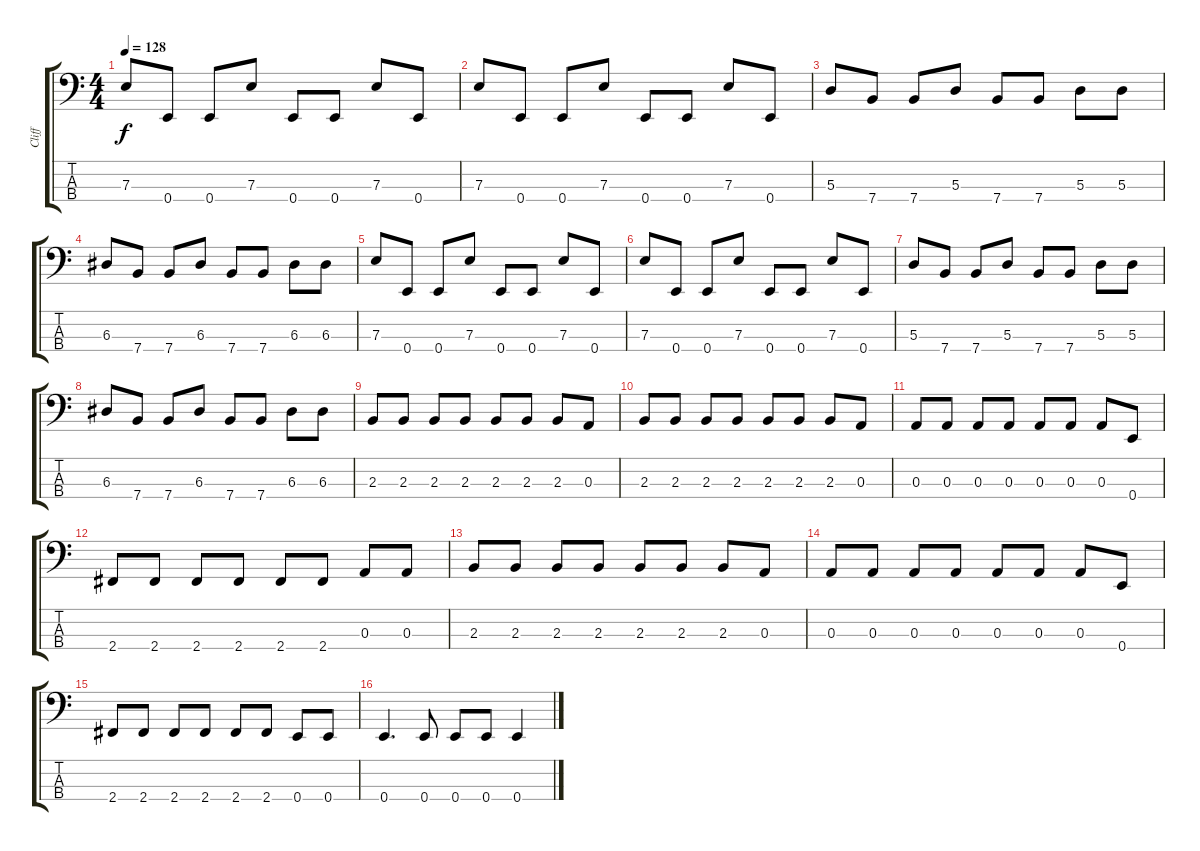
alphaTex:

\track ("Cliff" "Cliff") {instrument electricbassfinger}
\staff {score tabs}
\tuning (G2 D2 A1 E1) {hide}
\ts (4 4)
\tempo 128
\clef f4
\ks c
7.3.8{dy f} 0.4.8 0.4.8 7.3.8 0.4.8 0.4.8 7.3.8 0.4.8 |
7.3.8 0.4.8 0.4.8 7.3.8 0.4.8 0.4.8 7.3.8 0.4.8 |
5.3.8 7.4.8 7.4.8 5.3.8 7.4.8 7.4.8 5.3.8 5.3.8 |
6.3.8 7.4.8 7.4.8 6.3.8 7.4.8 7.4.8 6.3.8 6.3.8 |
7.3.8 0.4.8 0.4.8 7.3.8 0.4.8 0.4.8 7.3.8 0.4.8 |
7.3.8 0.4.8 0.4.8 7.3.8 0.4.8 0.4.8 7.3.8 0.4.8 |
5.3.8 7.4.8 7.4.8 5.3.8 7.4.8 7.4.8 5.3.8 5.3.8 |
6.3.8 7.4.8 7.4.8 6.3.8 7.4.8 7.4.8 6.3.8 6.3.8 |
2.3.8 2.3.8 2.3.8 2.3.8 2.3.8 2.3.8 2.3.8 0.3.8 |
2.3.8 2.3.8 2.3.8 2.3.8 2.3.8 2.3.8 2.3.8 0.3.8 |
0.3.8 0.3.8 0.3.8 0.3.8 0.3.8 0.3.8 0.3.8 0.4.8 |
2.4.8 2.4.8 2.4.8 2.4.8 2.4.8 2.4.8 0.3.8 0.3.8 |
2.3.8 2.3.8 2.3.8 2.3.8 2.3.8 2.3.8 2.3.8 0.3.8 |
0.3.8 0.3.8 0.3.8 0.3.8 0.3.8 0.3.8 0.3.8 0.4.8 |
2.4.8 2.4.8 2.4.8 2.4.8 2.4.8 2.4.8 0.4.8 0.4.8 |
0.4.4{d} 0.4.8 0.4.8 0.4.8 0.4.4
